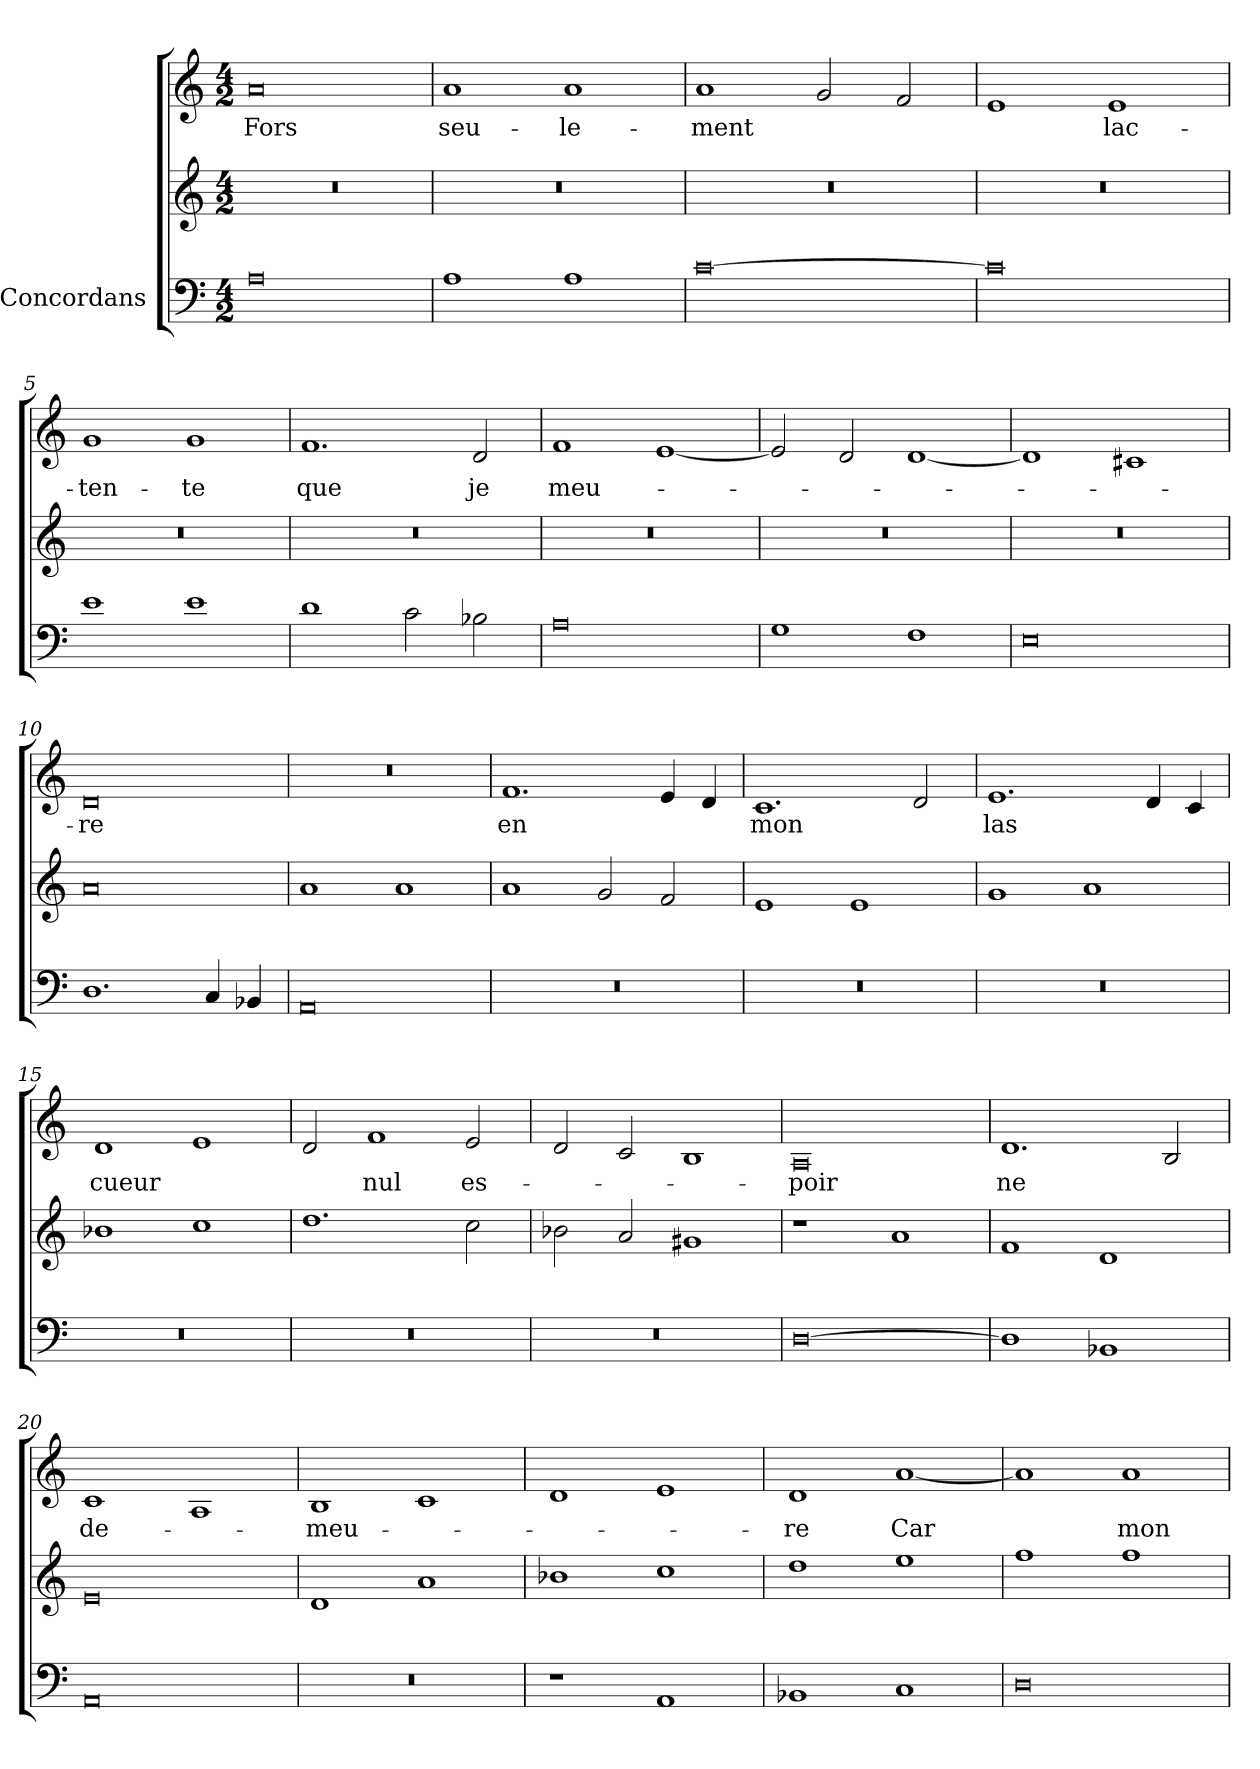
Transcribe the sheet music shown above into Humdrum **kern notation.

**kern	**kern	**kern	**text
*part3	*part2	*part1	*part1
*staff3	*staff2	*staff1	*staff1
*I"Concordans	*	*	*
*clefF4	*clefG2	*clefG2	*
*M4/2	*M4/2	*M4/2	*
=1	=1	=1	=1
0A	0r	0a	-Fors
=2	=2	=2	=2
1A	0r	1a	seu-
1A	.	1a	-le-
=3	=3	=3	=3
[0c	0r	1a	-ment
.	.	2g	.
.	.	2f	.
=4	=4	=4	=4
0c]	0r	1e	.
.	.	1e	lac-
=5	=5	=5	=5
1e	0r	1g	-ten-
1e	.	1g	-te
=6	=6	=6	=6
1d	0r	1.f	-que
2c	.	.	.
2B-X	.	2d	-je
=7	=7	=7	=7
0A	0r	1f	meu-
.	.	[1e	.
=8	=8	=8	=8
1G	0r	2e]	.
.	.	2d	.
1F	.	[1d	.
=9	=9	=9	=9
0E	0r	1d]	.
.	.	1c#X	.
=10	=10	=10	=10
1.D	0a	0d	-re
4C	.	.	.
4BB-X	.	.	.
=11	=11	=11	=11
0AA	1a	0r	.
.	1a	.	.
=12	=12	=12	=12
0r	1a	1.f	-en
.	2g	.	.
.	2f	4e	.
.	.	4d	.
=13	=13	=13	=13
0r	1e	1.c	-mon
.	1e	.	.
.	.	2d	.
=14	=14	=14	=14
0r	1g	1.e	-las
.	1a	.	.
.	.	4d	.
.	.	4c	.
=15	=15	=15	=15
0r	1b-X	1d	-cueur
.	1cc	1e	.
=16	=16	=16	=16
0r	1.dd	2d	.
.	.	1f	-nul
.	2cc	2e	es-
=17	=17	=17	=17
0r	2b-X	2d	.
.	2a	2c	.
.	1g#X	1B	.
=18	=18	=18	=18
[0D	1r	0A	-poir
.	1a	.	.
=19	=19	=19	=19
1D]	1f	1.d	-ne
1BB-X	1d	.	.
.	.	2B	.
=20	=20	=20	=20
0AA	0e	1c	de-
.	.	1A	.
=21	=21	=21	=21
0r	1d	1B	-meu-
.	1a	1c	.
=22	=22	=22	=22
1r	1b-X	1d	.
1AA	1cc	1e	.
=23	=23	=23	=23
1BB-X	1dd	1d	-re
1C	1ee	[1a	-Car
=24	=24	=24	=24
0D	1ff	1a]	.
.	1ff	1a	-mon
=	=	=	=
*-	*-	*-	*-
